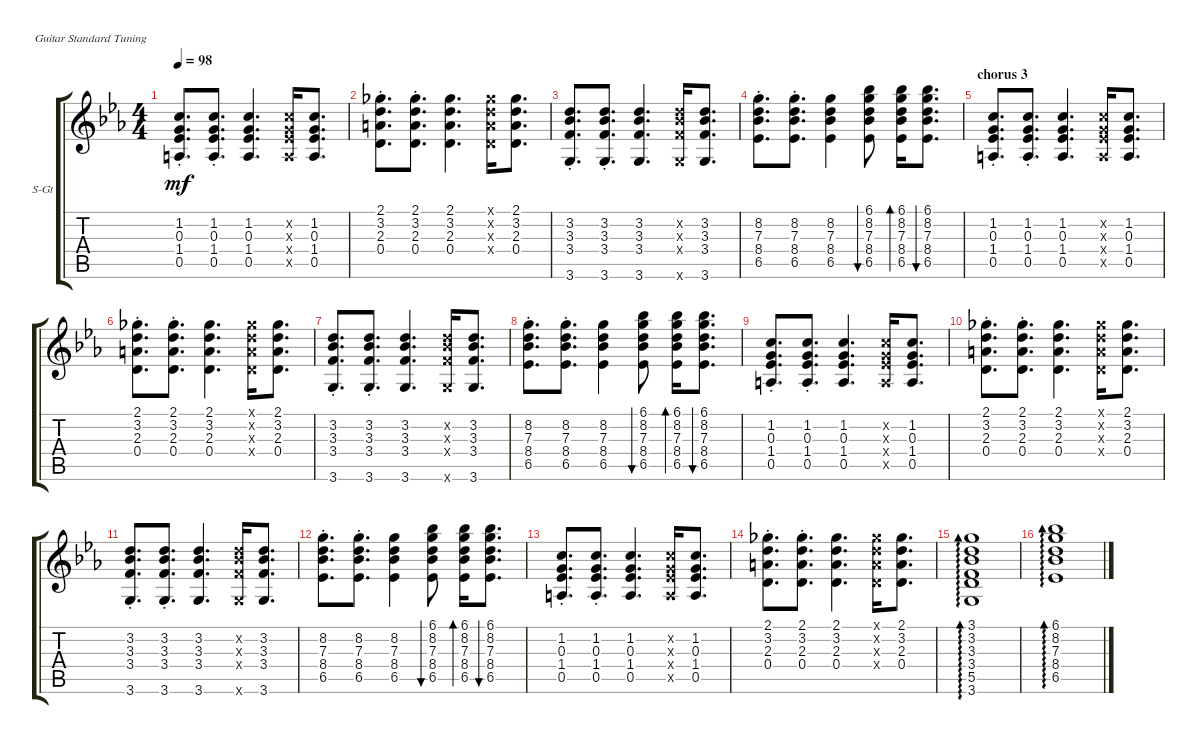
\defaultSystemsLayout 4
\bracketExtendMode groupsimilarinstruments
\firstSystemTrackNameOrientation horizontal
\otherSystemsTrackNameOrientation horizontal
\track ("Steel Guitar" "S-Gt") {instrument acousticguitarsteel}
\staff {score tabs}
\tuning (E4 B3 G3 D3 A2 E2)
\ts (4 4)
\tempo 98
\clef g2
\ks cminor
(0.5{st} 1.4{st} 0.3{st} 1.2{st}).8{d dy mf} (0.5{st} 1.4{st} 0.3{st} 1.2{st}).8{d} (0.5 1.4 0.3 1.2).4{d} (0.5{x} 1.4{x} 0.3{x} 1.2{x}).16 (0.5 1.4 0.3 1.2).8{d} |
(0.4{st} 2.3{st} 3.2{st} 2.1{st}).8{d} (0.4{st} 2.3{st} 3.2{st} 2.1{st}).8{d} (0.4 2.3 3.2 2.1).4{d} (0.4{x} 2.3{x} 3.2{x} 2.1{x}).16 (0.4 2.3 3.2 2.1).8{d} |
(3.4{st} 3.3{st} 3.2{st} 3.6{st}).8{d} (3.4{st} 3.3{st} 3.2{st} 3.6{st}).8{d} (3.4 3.3 3.2 3.6).4{d} (3.4{x} 3.3{x} 3.2{x} 3.6{x}).16 (3.4 3.3 3.2 3.6).8{d} |
(6.5{st} 8.4{st} 7.3{st} 8.2{st}).8{d} (6.5{st} 8.4{st} 7.3{st} 8.2{st}).8{d} (6.5 8.4 7.3 8.2).4 (6.5 8.4 7.3 8.2 6.1).8{bu 30} (6.5 8.4 7.3 8.2 6.1).16{bd 30} (6.5 8.4 7.3 8.2 6.1).8{d bu 30} |
\section ("" "chorus 3")
(0.5{st} 1.4{st} 0.3{st} 1.2{st}).8{d} (0.5{st} 1.4{st} 0.3{st} 1.2{st}).8{d} (0.5 1.4 0.3 1.2).4{d} (0.5{x} 1.4{x} 0.3{x} 1.2{x}).16 (0.5 1.4 0.3 1.2).8{d} |
(0.4{st} 2.3{st} 3.2{st} 2.1{st}).8{d} (0.4{st} 2.3{st} 3.2{st} 2.1{st}).8{d} (0.4 2.3 3.2 2.1).4{d} (0.4{x} 2.3{x} 3.2{x} 2.1{x}).16 (0.4 2.3 3.2 2.1).8{d} |
(3.4{st} 3.3{st} 3.2{st} 3.6{st}).8{d} (3.4{st} 3.3{st} 3.2{st} 3.6{st}).8{d} (3.4 3.3 3.2 3.6).4{d} (3.4{x} 3.3{x} 3.2{x} 3.6{x}).16 (3.4 3.3 3.2 3.6).8{d} |
(6.5{st} 8.4{st} 7.3{st} 8.2{st}).8{d} (6.5{st} 8.4{st} 7.3{st} 8.2{st}).8{d} (6.5 8.4 7.3 8.2).4 (6.5 8.4 7.3 8.2 6.1).8{bu 30} (6.5 8.4 7.3 8.2 6.1).16{bd 30} (6.5 8.4 7.3 8.2 6.1).8{d bu 30} |
(0.5{st} 1.4{st} 0.3{st} 1.2{st}).8{d} (0.5{st} 1.4{st} 0.3{st} 1.2{st}).8{d} (0.5 1.4 0.3 1.2).4{d} (0.5{x} 1.4{x} 0.3{x} 1.2{x}).16 (0.5 1.4 0.3 1.2).8{d} |
(0.4{st} 2.3{st} 3.2{st} 2.1{st}).8{d} (0.4{st} 2.3{st} 3.2{st} 2.1{st}).8{d} (0.4 2.3 3.2 2.1).4{d} (0.4{x} 2.3{x} 3.2{x} 2.1{x}).16 (0.4 2.3 3.2 2.1).8{d} |
(3.4{st} 3.3{st} 3.2{st} 3.6{st}).8{d} (3.4{st} 3.3{st} 3.2{st} 3.6{st}).8{d} (3.4 3.3 3.2 3.6).4{d} (3.4{x} 3.3{x} 3.2{x} 3.6{x}).16 (3.4 3.3 3.2 3.6).8{d} |
(6.5{st} 8.4{st} 7.3{st} 8.2{st}).8{d} (6.5{st} 8.4{st} 7.3{st} 8.2{st}).8{d} (6.5 8.4 7.3 8.2).4 (6.5 8.4 7.3 8.2 6.1).8{bu 30} (6.5 8.4 7.3 8.2 6.1).16{bd 30} (6.5 8.4 7.3 8.2 6.1).8{d bu 30} |
(0.5{st} 1.4{st} 0.3{st} 1.2{st}).8{d} (0.5{st} 1.4{st} 0.3{st} 1.2{st}).8{d} (0.5 1.4 0.3 1.2).4{d} (0.5{x} 1.4{x} 0.3{x} 1.2{x}).16 (0.5 1.4 0.3 1.2).8{d} |
(0.4{st} 2.3{st} 3.2{st} 2.1{st}).8{d} (0.4{st} 2.3{st} 3.2{st} 2.1{st}).8{d} (0.4 2.3 3.2 2.1).4{d} (0.4{x} 2.3{x} 3.2{x} 2.1{x}).16 (0.4 2.3 3.2 2.1).8{d} |
(3.4 3.3 3.2 3.6 5.5 3.1).1{ad 0} |
(6.5 8.4 7.3 8.2 6.1).1{ad 0}
